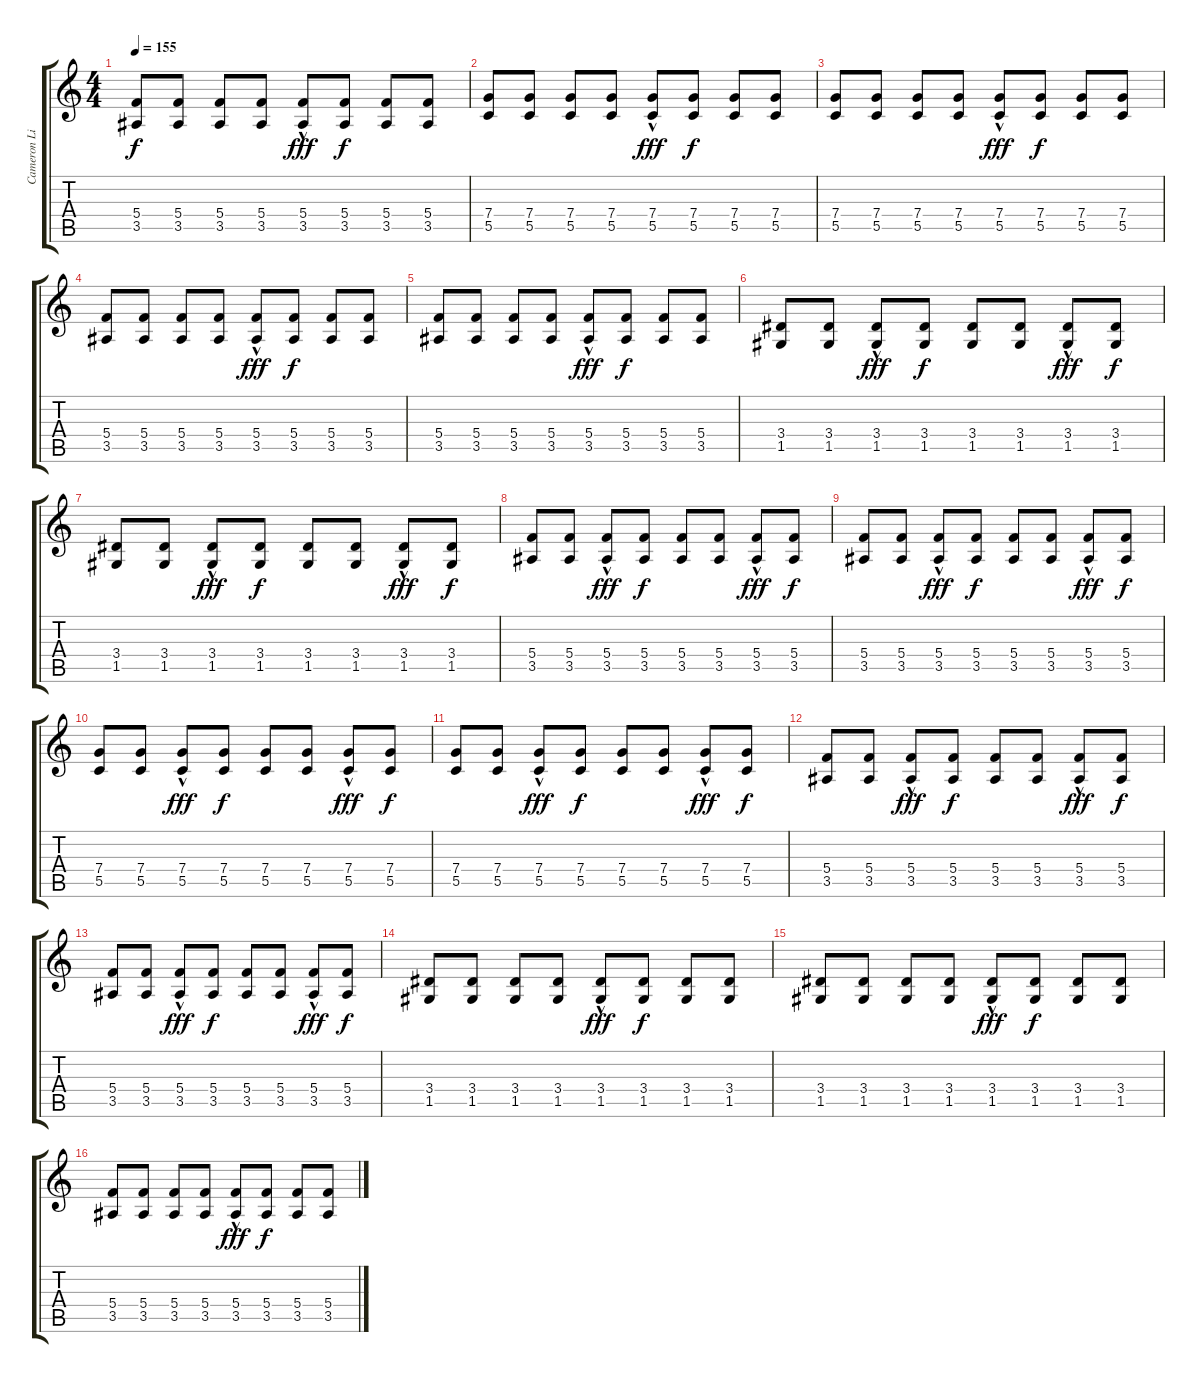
\track ("Cameron Liddel" "Cameron Li") {instrument acousticguitarsteel}
\staff {score tabs}
\tuning (D4 A3 F3 C3 G2 C2) {hide}
\ts (4 4)
\tempo 155
\clef g2
\ks c
(5.4 3.5).8{dy f} (5.4 3.5).8 (5.4 3.5).8 (5.4 3.5).8 (5.4{hac} 3.5{hac}).8{dy fff} (5.4 3.5).8{dy f} (5.4 3.5).8 (5.4 3.5).8 |
(7.4 5.5).8 (7.4 5.5).8 (7.4 5.5).8 (7.4 5.5).8 (7.4{hac} 5.5{hac}).8{dy fff} (7.4 5.5).8{dy f} (7.4 5.5).8 (7.4 5.5).8 |
(7.4 5.5).8 (7.4 5.5).8 (7.4 5.5).8 (7.4 5.5).8 (7.4{hac} 5.5{hac}).8{dy fff} (7.4 5.5).8{dy f} (7.4 5.5).8 (7.4 5.5).8 |
(5.4 3.5).8 (5.4 3.5).8 (5.4 3.5).8 (5.4 3.5).8 (5.4{hac} 3.5{hac}).8{dy fff} (5.4 3.5).8{dy f} (5.4 3.5).8 (5.4 3.5).8 |
(5.4 3.5).8 (5.4 3.5).8 (5.4 3.5).8 (5.4 3.5).8 (5.4{hac} 3.5{hac}).8{dy fff} (5.4 3.5).8{dy f} (5.4 3.5).8 (5.4 3.5).8 |
(3.4 1.5).8 (3.4 1.5).8 (3.4{hac} 1.5{hac}).8{dy fff} (3.4 1.5).8{dy f} (3.4 1.5).8 (3.4 1.5).8 (3.4{hac} 1.5{hac}).8{dy fff} (3.4 1.5).8{dy f} |
(3.4 1.5).8 (3.4 1.5).8 (3.4{hac} 1.5{hac}).8{dy fff} (3.4 1.5).8{dy f} (3.4 1.5).8 (3.4 1.5).8 (3.4{hac} 1.5{hac}).8{dy fff} (3.4 1.5).8{dy f} |
(5.4 3.5).8 (5.4 3.5).8 (5.4{hac} 3.5{hac}).8{dy fff} (5.4 3.5).8{dy f} (5.4 3.5).8 (5.4 3.5).8 (5.4{hac} 3.5{hac}).8{dy fff} (5.4 3.5).8{dy f} |
(5.4 3.5).8 (5.4 3.5).8 (5.4{hac} 3.5{hac}).8{dy fff} (5.4 3.5).8{dy f} (5.4 3.5).8 (5.4 3.5).8 (5.4{hac} 3.5{hac}).8{dy fff} (5.4 3.5).8{dy f} |
(7.4 5.5).8 (7.4 5.5).8 (7.4{hac} 5.5{hac}).8{dy fff} (7.4 5.5).8{dy f} (7.4 5.5).8 (7.4 5.5).8 (7.4{hac} 5.5{hac}).8{dy fff} (7.4 5.5).8{dy f} |
(7.4 5.5).8 (7.4 5.5).8 (7.4{hac} 5.5{hac}).8{dy fff} (7.4 5.5).8{dy f} (7.4 5.5).8 (7.4 5.5).8 (7.4{hac} 5.5{hac}).8{dy fff} (7.4 5.5).8{dy f} |
(5.4 3.5).8 (5.4 3.5).8 (5.4{hac} 3.5{hac}).8{dy fff} (5.4 3.5).8{dy f} (5.4 3.5).8 (5.4 3.5).8 (5.4{hac} 3.5{hac}).8{dy fff} (5.4 3.5).8{dy f} |
(5.4 3.5).8 (5.4 3.5).8 (5.4{hac} 3.5{hac}).8{dy fff} (5.4 3.5).8{dy f} (5.4 3.5).8 (5.4 3.5).8 (5.4{hac} 3.5{hac}).8{dy fff} (5.4 3.5).8{dy f} |
(3.4 1.5).8 (3.4 1.5).8 (3.4 1.5).8 (3.4 1.5).8 (3.4{hac} 1.5{hac}).8{dy fff} (3.4 1.5).8{dy f} (3.4 1.5).8 (3.4 1.5).8 |
(3.4 1.5).8 (3.4 1.5).8 (3.4 1.5).8 (3.4 1.5).8 (3.4{hac} 1.5{hac}).8{dy fff} (3.4 1.5).8{dy f} (3.4 1.5).8 (3.4 1.5).8 |
(5.4 3.5).8 (5.4 3.5).8 (5.4 3.5).8 (5.4 3.5).8 (5.4{hac} 3.5{hac}).8{dy fff} (5.4 3.5).8{dy f} (5.4 3.5).8 (5.4 3.5).8
